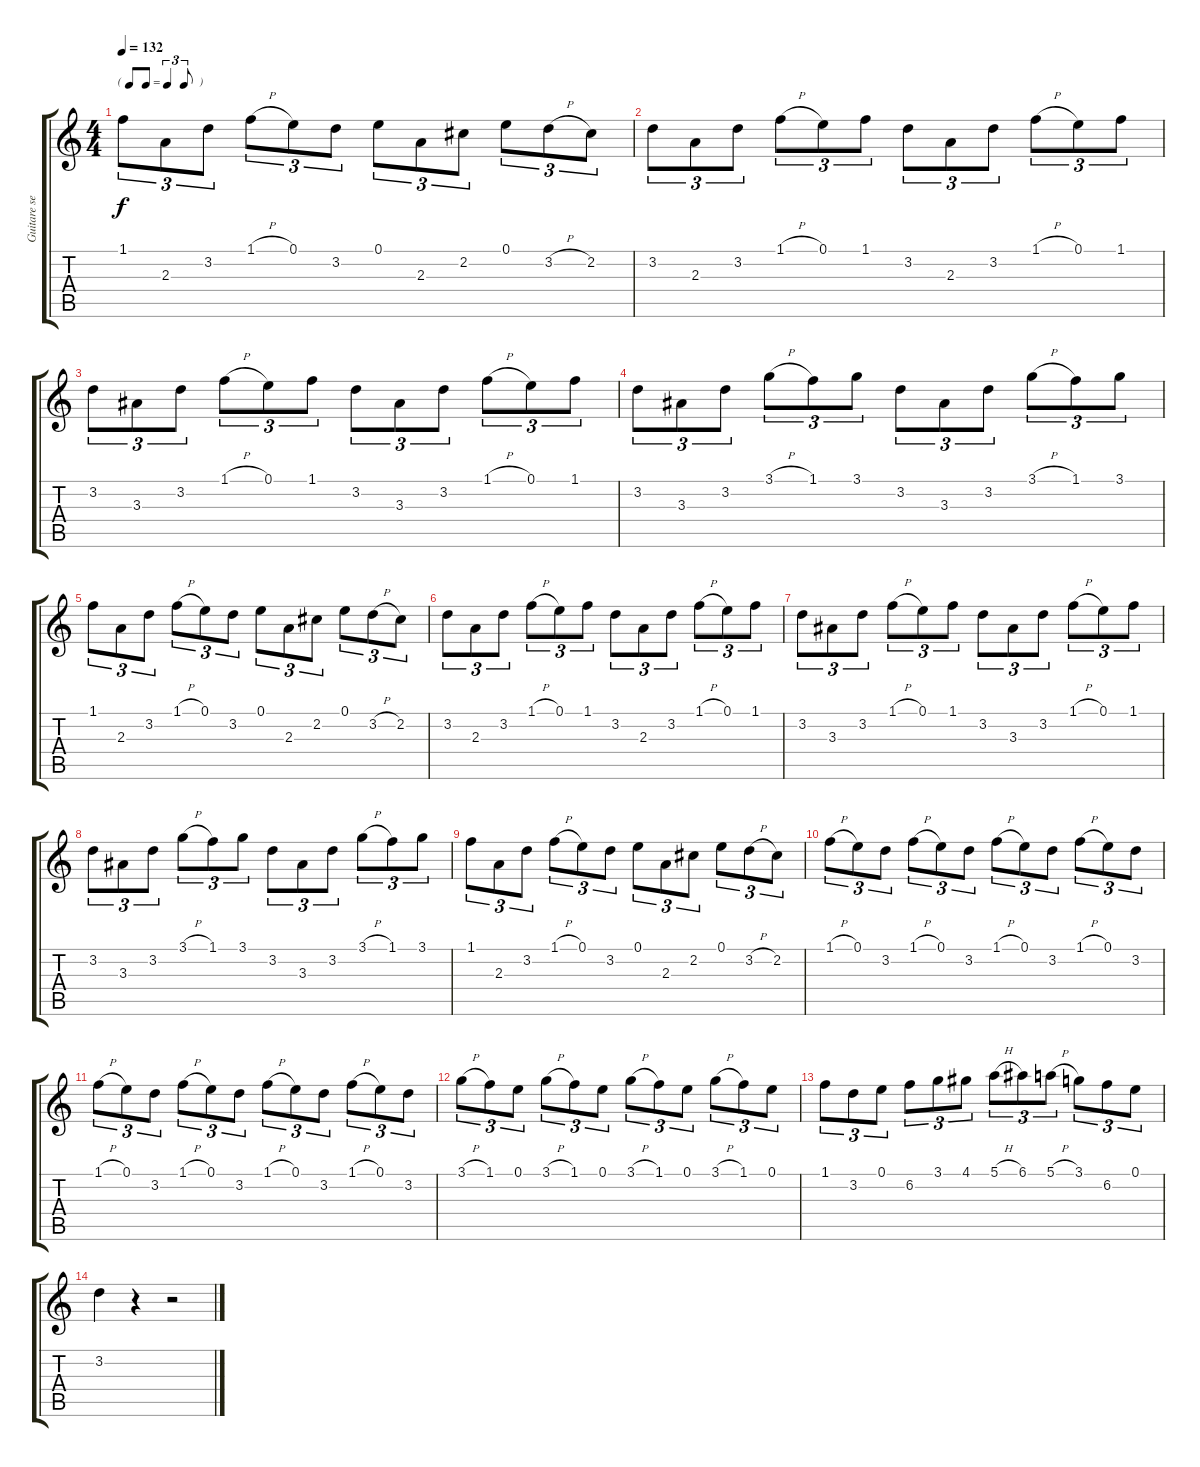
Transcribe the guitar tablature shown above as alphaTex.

\track ("Guitare seule" "Guitare se") {instrument acousticguitarsteel}
\staff {score tabs}
\tuning (E4 B3 G3 D3 A2 E2) {hide}
\ts (4 4)
\tf triplet8th
\tempo 132
\clef g2
\ks c
1.1.8{tu (3 2) dy f} 2.3.8{tu (3 2)} 3.2.8{tu (3 2)} 1.1{h}.8{tu (3 2)} 0.1.8{tu (3 2)} 3.2.8{tu (3 2)} 0.1.8{tu (3 2)} 2.3.8{tu (3 2)} 2.2.8{tu (3 2)} 0.1.8{tu (3 2)} 3.2{h}.8{tu (3 2)} 2.2.8{tu (3 2)} |
3.2.8{tu (3 2)} 2.3.8{tu (3 2)} 3.2.8{tu (3 2)} 1.1{h}.8{tu (3 2)} 0.1.8{tu (3 2)} 1.1.8{tu (3 2)} 3.2.8{tu (3 2)} 2.3.8{tu (3 2)} 3.2.8{tu (3 2)} 1.1{h}.8{tu (3 2)} 0.1.8{tu (3 2)} 1.1.8{tu (3 2)} |
3.2.8{tu (3 2)} 3.3.8{tu (3 2)} 3.2.8{tu (3 2)} 1.1{h}.8{tu (3 2)} 0.1.8{tu (3 2)} 1.1.8{tu (3 2)} 3.2.8{tu (3 2)} 3.3.8{tu (3 2)} 3.2.8{tu (3 2)} 1.1{h}.8{tu (3 2)} 0.1.8{tu (3 2)} 1.1.8{tu (3 2)} |
3.2.8{tu (3 2)} 3.3.8{tu (3 2)} 3.2.8{tu (3 2)} 3.1{h}.8{tu (3 2)} 1.1.8{tu (3 2)} 3.1.8{tu (3 2)} 3.2.8{tu (3 2)} 3.3.8{tu (3 2)} 3.2.8{tu (3 2)} 3.1{h}.8{tu (3 2)} 1.1.8{tu (3 2)} 3.1.8{tu (3 2)} |
1.1.8{tu (3 2)} 2.3.8{tu (3 2)} 3.2.8{tu (3 2)} 1.1{h}.8{tu (3 2)} 0.1.8{tu (3 2)} 3.2.8{tu (3 2)} 0.1.8{tu (3 2)} 2.3.8{tu (3 2)} 2.2.8{tu (3 2)} 0.1.8{tu (3 2)} 3.2{h}.8{tu (3 2)} 2.2.8{tu (3 2)} |
3.2.8{tu (3 2)} 2.3.8{tu (3 2)} 3.2.8{tu (3 2)} 1.1{h}.8{tu (3 2)} 0.1.8{tu (3 2)} 1.1.8{tu (3 2)} 3.2.8{tu (3 2)} 2.3.8{tu (3 2)} 3.2.8{tu (3 2)} 1.1{h}.8{tu (3 2)} 0.1.8{tu (3 2)} 1.1.8{tu (3 2)} |
3.2.8{tu (3 2)} 3.3.8{tu (3 2)} 3.2.8{tu (3 2)} 1.1{h}.8{tu (3 2)} 0.1.8{tu (3 2)} 1.1.8{tu (3 2)} 3.2.8{tu (3 2)} 3.3.8{tu (3 2)} 3.2.8{tu (3 2)} 1.1{h}.8{tu (3 2)} 0.1.8{tu (3 2)} 1.1.8{tu (3 2)} |
3.2.8{tu (3 2)} 3.3.8{tu (3 2)} 3.2.8{tu (3 2)} 3.1{h}.8{tu (3 2)} 1.1.8{tu (3 2)} 3.1.8{tu (3 2)} 3.2.8{tu (3 2)} 3.3.8{tu (3 2)} 3.2.8{tu (3 2)} 3.1{h}.8{tu (3 2)} 1.1.8{tu (3 2)} 3.1.8{tu (3 2)} |
1.1.8{tu (3 2)} 2.3.8{tu (3 2)} 3.2.8{tu (3 2)} 1.1{h}.8{tu (3 2)} 0.1.8{tu (3 2)} 3.2.8{tu (3 2)} 0.1.8{tu (3 2)} 2.3.8{tu (3 2)} 2.2.8{tu (3 2)} 0.1.8{tu (3 2)} 3.2{h}.8{tu (3 2)} 2.2.8{tu (3 2)} |
1.1{h}.8{tu (3 2)} 0.1.8{tu (3 2)} 3.2.8{tu (3 2)} 1.1{h}.8{tu (3 2)} 0.1.8{tu (3 2)} 3.2.8{tu (3 2)} 1.1{h}.8{tu (3 2)} 0.1.8{tu (3 2)} 3.2.8{tu (3 2)} 1.1{h}.8{tu (3 2)} 0.1.8{tu (3 2)} 3.2.8{tu (3 2)} |
1.1{h}.8{tu (3 2)} 0.1.8{tu (3 2)} 3.2.8{tu (3 2)} 1.1{h}.8{tu (3 2)} 0.1.8{tu (3 2)} 3.2.8{tu (3 2)} 1.1{h}.8{tu (3 2)} 0.1.8{tu (3 2)} 3.2.8{tu (3 2)} 1.1{h}.8{tu (3 2)} 0.1.8{tu (3 2)} 3.2.8{tu (3 2)} |
3.1{h}.8{tu (3 2)} 1.1.8{tu (3 2)} 0.1.8{tu (3 2)} 3.1{h}.8{tu (3 2)} 1.1.8{tu (3 2)} 0.1.8{tu (3 2)} 3.1{h}.8{tu (3 2)} 1.1.8{tu (3 2)} 0.1.8{tu (3 2)} 3.1{h}.8{tu (3 2)} 1.1.8{tu (3 2)} 0.1.8{tu (3 2)} |
1.1.8{tu (3 2)} 3.2.8{tu (3 2)} 0.1.8{tu (3 2)} 6.2.8{tu (3 2)} 3.1.8{tu (3 2)} 4.1.8{tu (3 2)} 5.1{h}.8{tu (3 2)} 6.1.8{tu (3 2)} 5.1{h}.8{tu (3 2)} 3.1.8{tu (3 2)} 6.2.8{tu (3 2)} 0.1.8{tu (3 2)} |
3.2.4 r.4 r.2
